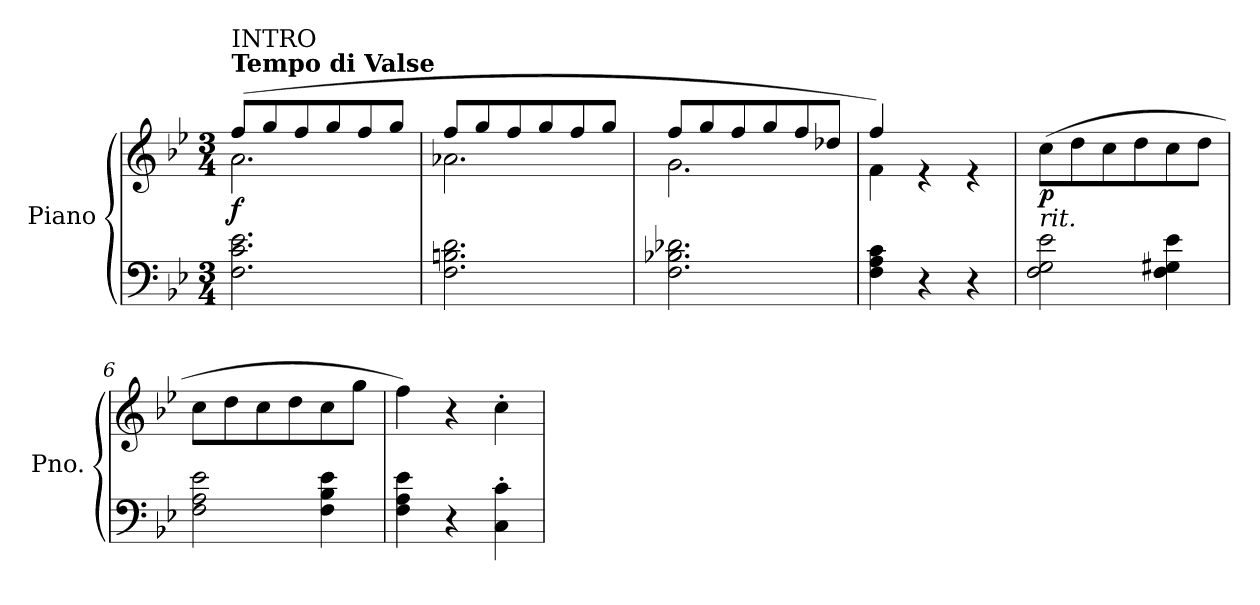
**kern	**kern	**dynam
*part1	*part1	*part1
*staff2	*staff1	*staff1/2
*I"Piano	*	*
*I'Pno.	*	*
*clefF4	*clefG2	*
*k[b-e-]	*k[b-e-]	*
*M3/4	*M3/4	*
*MM176	*MM176	*
=1	=1	=1
*	*^	*
!	!LO:TX:a:B:t=Tempo di Valse	!	!
!	!LO:TX:a:t=INTRO	!	!
!	!	!	!LO:DY:b
2.F\ 2.c\ 2.e-\	(>8ff/L	2.a\	f
.	8gg/	.	.
.	8ff/	.	.
.	8gg/	.	.
.	8ff/	.	.
.	8gg/J	.	.
=2	=2	=2	=2
2.F\ 2.Bn\ 2.d\	8ff/L	2.a-X\	.
.	8gg/	.	.
.	8ff/	.	.
.	8gg/	.	.
.	8ff/	.	.
.	8gg/J	.	.
=3	=3	=3	=3
2.F\ 2.B-X\ 2.d-X\	8ff/L	2.g\	.
.	8gg/	.	.
.	8ff/	.	.
.	8gg/	.	.
.	8ff/	.	.
.	8dd-X/J	.	.
!!LO:LB:g=z	!!
=4	=4	=4	=4
4F\ 4A\ 4c\	4ff/)	4f\	.
4r	4re	2ryy	.
4r	4re	.	.
*	*v	*v	*
=5	=5	=5
!LO:TX:a:i:t=rit.	!	!
!	!	!LO:DY:b
2F\ 2G\ 2e-\	(>8cc\L	p
.	8dd\	.
.	8cc\	.
.	8dd\	.
4F\ 4G#X\ 4e-\	8cc\	.
.	8dd\J	.
=6	=6	=6
2F\ 2A\ 2e-\	8cc\L	.
.	8dd\	.
.	8cc\	.
.	8dd\	.
4F\ 4B-\ 4e-\	8cc\	.
.	8gg\J	.
=7	=7	=7
4F\ 4A\ 4e-\	4ff\)	.
4r	4r	.
4C\' 4c\'	4cc'\	.
=	=	=
*-	*-	*-
